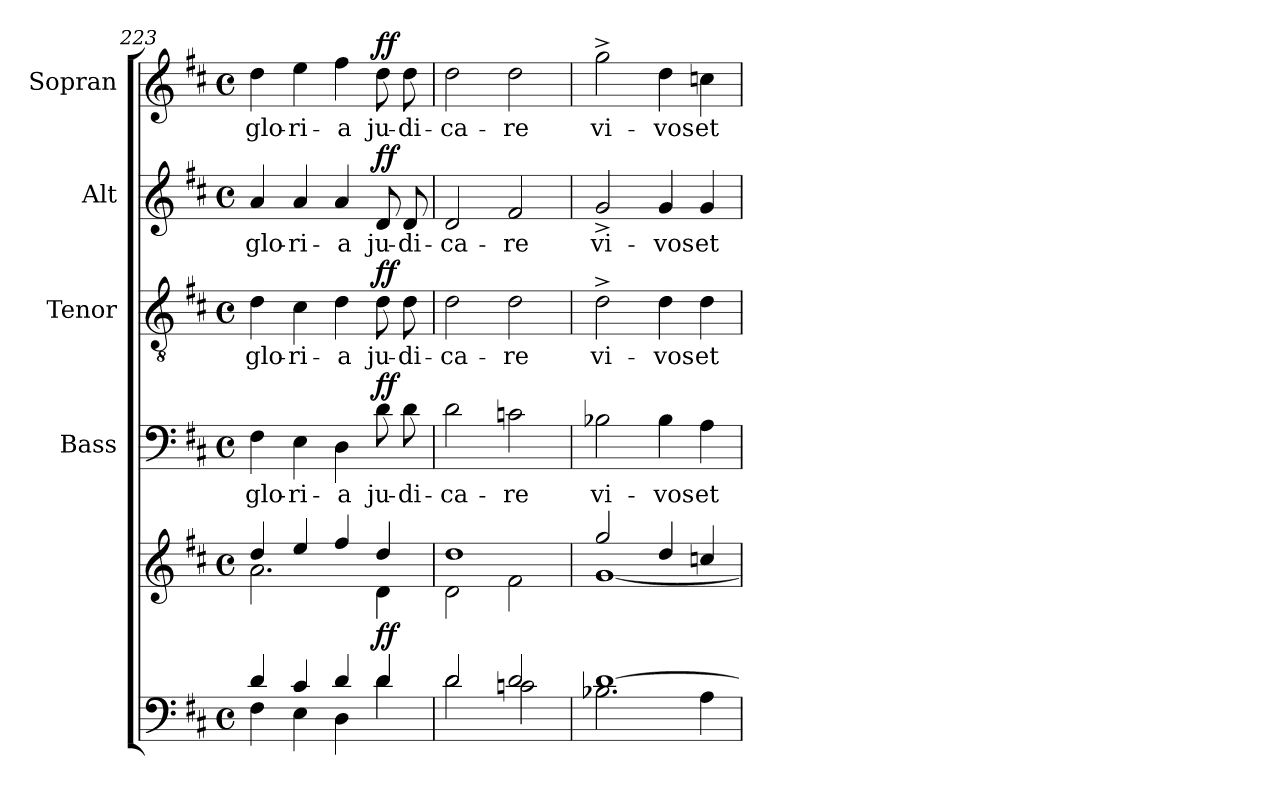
**kern	**kern	**dynam	**kern	**text	**dynam	**kern	**text	**dynam	**kern	**text	**dynam	**kern	**text	**dynam
*part5	*part5	*part5	*part4	*part4	*part4	*part3	*part3	*part3	*part2	*part2	*part2	*part1	*part1	*part1
*staff6	*staff5	*staff5/6	*staff4	*staff4	*staff4	*staff3	*staff3	*staff3	*staff2	*staff2	*staff2	*staff1	*staff1	*staff1
*	*	*	*I"Bass	*	*	*I"Tenor	*	*	*I"Alt	*	*	*I"Sopran	*	*
*	*	*	*I'B.	*	*	*I'T.	*	*	*I'A.	*	*	*I'S.	*	*
*clefF4	*clefG2	*	*clefF4	*	*	*clefGv2	*	*	*clefG2	*	*	*clefG2	*	*
*k[f#c#]	*k[f#c#]	*	*k[f#c#]	*	*	*k[f#c#]	*	*	*k[f#c#]	*	*	*k[f#c#]	*	*
*D:	*D:	*	*D:	*	*	*D:	*	*	*D:	*	*	*D:	*	*
*M4/4	*M4/4	*	*M4/4	*	*	*M4/4	*	*	*M4/4	*	*	*M4/4	*	*
*met(c)	*met(c)	*	*met(c)	*	*	*met(c)	*	*	*met(c)	*	*	*met(c)	*	*
=223	=223	=223	=223	=223	=223	=223	=223	=223	=223	=223	=223	=223	=223	=223
*^	*^	*	*	*	*	*	*	*	*	*	*	*	*	*
!	!	!	!	!	!	!LO:LY:b	!	!	!LO:LY:b	!	!	!LO:LY:b	!	!	!LO:LY:b	!
4d/	4F#\	4dd/	2.a\	.	4F#\	glo-	.	4d\	glo-	.	4a/	glo-	.	4dd\	glo-	.
!	!	!	!	!	!	!LO:LY:b	!	!	!LO:LY:b	!	!	!LO:LY:b	!	!	!LO:LY:b	!
4c#/	4E\	4ee/	.	.	4E\	-ri-	.	4c#\	-ri-	.	4a/	-ri-	.	4ee\	-ri-	.
!	!	!	!	!	!	!LO:LY:b	!	!	!LO:LY:b	!	!	!LO:LY:b	!	!	!LO:LY:b	!
4d/	4D\	4ff#/	.	.	4D\	-a	.	4d\	-a	.	4a/	-a	.	4ff#\	-a	.
!	!	!	!	!LO:DY:b	!	!LO:LY:b	!LO:DY:a	!	!LO:LY:b	!LO:DY:a	!	!LO:LY:b	!LO:DY:a	!	!LO:LY:b	!LO:DY:a
4d/	4d\	4dd/	4d\	ff	8d\	ju-	ff	8d\	ju-	ff	8d/	ju-	ff	8dd\	ju-	ff
!	!	!	!	!	!	!LO:LY:b	!	!	!LO:LY:b	!	!	!LO:LY:b	!	!	!LO:LY:b	!
.	.	.	.	.	8d\	-di-	.	8d\	-di-	.	8d/	-di-	.	8dd\	-di-	.
=224	=224	=224	=224	=224	=224	=224	=224	=224	=224	=224	=224	=224	=224	=224	=224	=224
!	!	!	!	!	!	!LO:LY:b	!	!	!LO:LY:b	!	!	!LO:LY:b	!	!	!LO:LY:b	!
2d/	2d\	1dd	2d\	.	2d\	-ca-	.	2d\	-ca-	.	2d/	-ca-	.	2dd\	-ca-	.
!	!	!	!	!	!	!LO:LY:b	!	!	!LO:LY:b	!	!	!LO:LY:b	!	!	!LO:LY:b	!
2d/	2cn\	.	2f#\	.	2cn\	-re	.	2d\	-re	.	2f#/	-re	.	2dd\	-re	.
=225	=225	=225	=225	=225	=225	=225	=225	=225	=225	=225	=225	=225	=225	=225	=225	=225
!	!	!	!	!	!	!LO:LY:b	!	!	!LO:LY:b	!	!	!LO:LY:b	!	!	!LO:LY:b	!
[>1d	2.B-X\	2gg/	[<1g	.	2B-X\	vi-	.	2d^>\	vi-	.	2g^>/	vi-	.	2gg^>\	vi-	.
!	!	!	!	!	!	!LO:LY:b	!	!	!LO:LY:b	!	!	!LO:LY:b	!	!	!LO:LY:b	!
.	.	4dd/	.	.	4B-\	-vos	.	4d\	-vos	.	4g/	-vos	.	4dd\	-vos	.
!	!	!	!	!	!	!LO:LY:b	!	!	!LO:LY:b	!	!	!LO:LY:b	!	!	!LO:LY:b	!
.	4A\	4ccn/	.	.	4A\	et	.	4d\	et	.	4g/	et	.	4ccn\	et	.
*v	*v	*	*	*	*	*	*	*	*	*	*	*	*	*	*	*
*	*v	*v	*	*	*	*	*	*	*	*	*	*	*	*	*
=	=	=	=	=	=	=	=	=	=	=	=	=	=	=
*-	*-	*-	*-	*-	*-	*-	*-	*-	*-	*-	*-	*-	*-	*-
